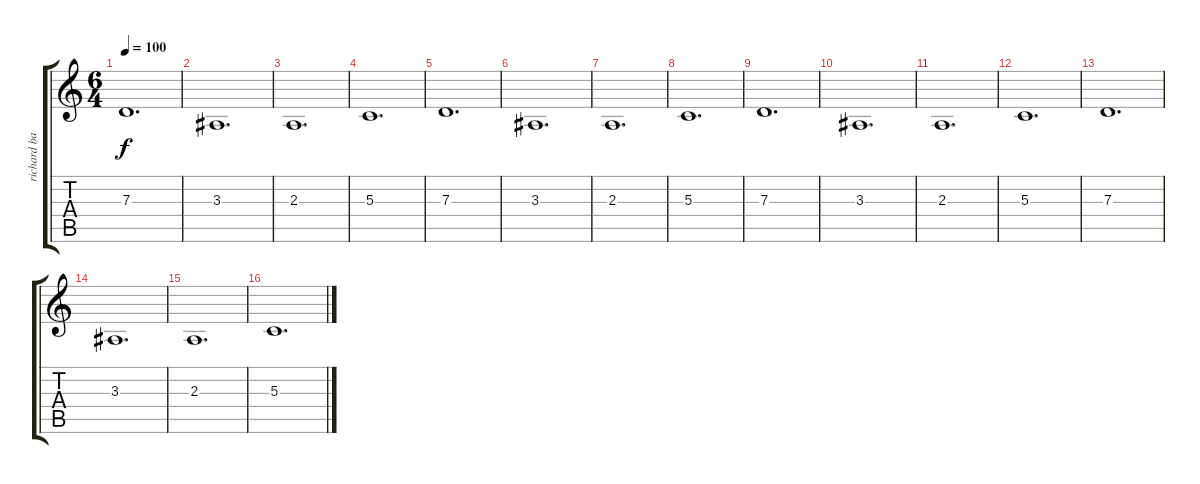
\track ("richard barbieri" "richard ba") {instrument drawbarorgan bank 1}
\staff {score tabs}
\tuning (E4 B3 G3 D3 A2 E2) {hide}
\ts (6 4)
\tempo 100
\clef g2
\ks c
7.3.1{d dy f} |
3.3.1{d} |
2.3.1{d} |
5.3.1{d} |
7.3.1{d} |
3.3.1{d} |
2.3.1{d} |
5.3.1{d} |
7.3.1{d} |
3.3.1{d} |
2.3.1{d} |
5.3.1{d} |
7.3.1{d} |
3.3.1{d} |
2.3.1{d} |
5.3.1{d}
